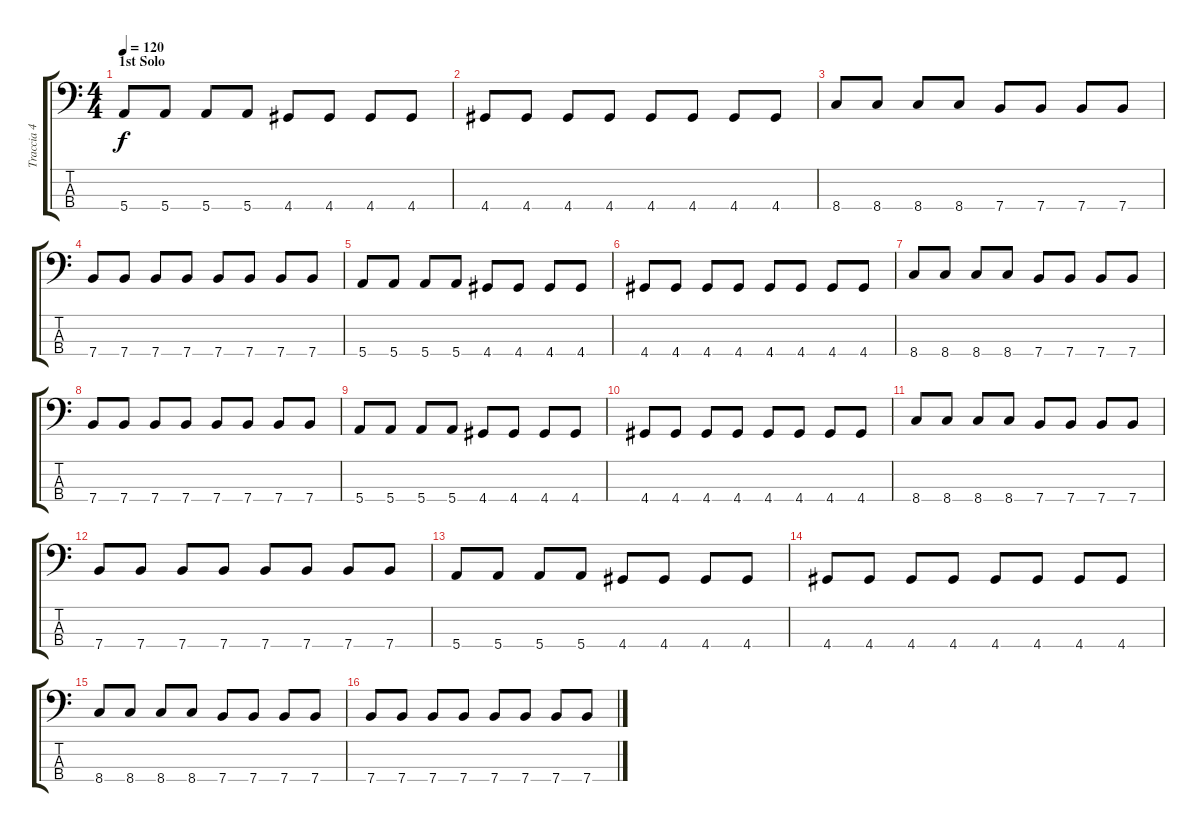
\track ("Traccia 4" "Traccia 4") {instrument electricbassfinger}
\staff {score tabs}
\tuning (G2 D2 A1 E1) {hide}
\ts (4 4)
\section ("" "1st Solo")
\tempo 120
\clef f4
\ks c
5.4.8{dy f} 5.4.8 5.4.8 5.4.8 4.4.8 4.4.8 4.4.8 4.4.8 |
4.4.8 4.4.8 4.4.8 4.4.8 4.4.8 4.4.8 4.4.8 4.4.8 |
8.4.8 8.4.8 8.4.8 8.4.8 7.4.8 7.4.8 7.4.8 7.4.8 |
7.4.8 7.4.8 7.4.8 7.4.8 7.4.8 7.4.8 7.4.8 7.4.8 |
5.4.8 5.4.8 5.4.8 5.4.8 4.4.8 4.4.8 4.4.8 4.4.8 |
4.4.8 4.4.8 4.4.8 4.4.8 4.4.8 4.4.8 4.4.8 4.4.8 |
8.4.8 8.4.8 8.4.8 8.4.8 7.4.8 7.4.8 7.4.8 7.4.8 |
7.4.8 7.4.8 7.4.8 7.4.8 7.4.8 7.4.8 7.4.8 7.4.8 |
5.4.8 5.4.8 5.4.8 5.4.8 4.4.8 4.4.8 4.4.8 4.4.8 |
4.4.8 4.4.8 4.4.8 4.4.8 4.4.8 4.4.8 4.4.8 4.4.8 |
8.4.8 8.4.8 8.4.8 8.4.8 7.4.8 7.4.8 7.4.8 7.4.8 |
7.4.8 7.4.8 7.4.8 7.4.8 7.4.8 7.4.8 7.4.8 7.4.8 |
5.4.8 5.4.8 5.4.8 5.4.8 4.4.8 4.4.8 4.4.8 4.4.8 |
4.4.8 4.4.8 4.4.8 4.4.8 4.4.8 4.4.8 4.4.8 4.4.8 |
8.4.8 8.4.8 8.4.8 8.4.8 7.4.8 7.4.8 7.4.8 7.4.8 |
7.4.8 7.4.8 7.4.8 7.4.8 7.4.8 7.4.8 7.4.8 7.4.8
